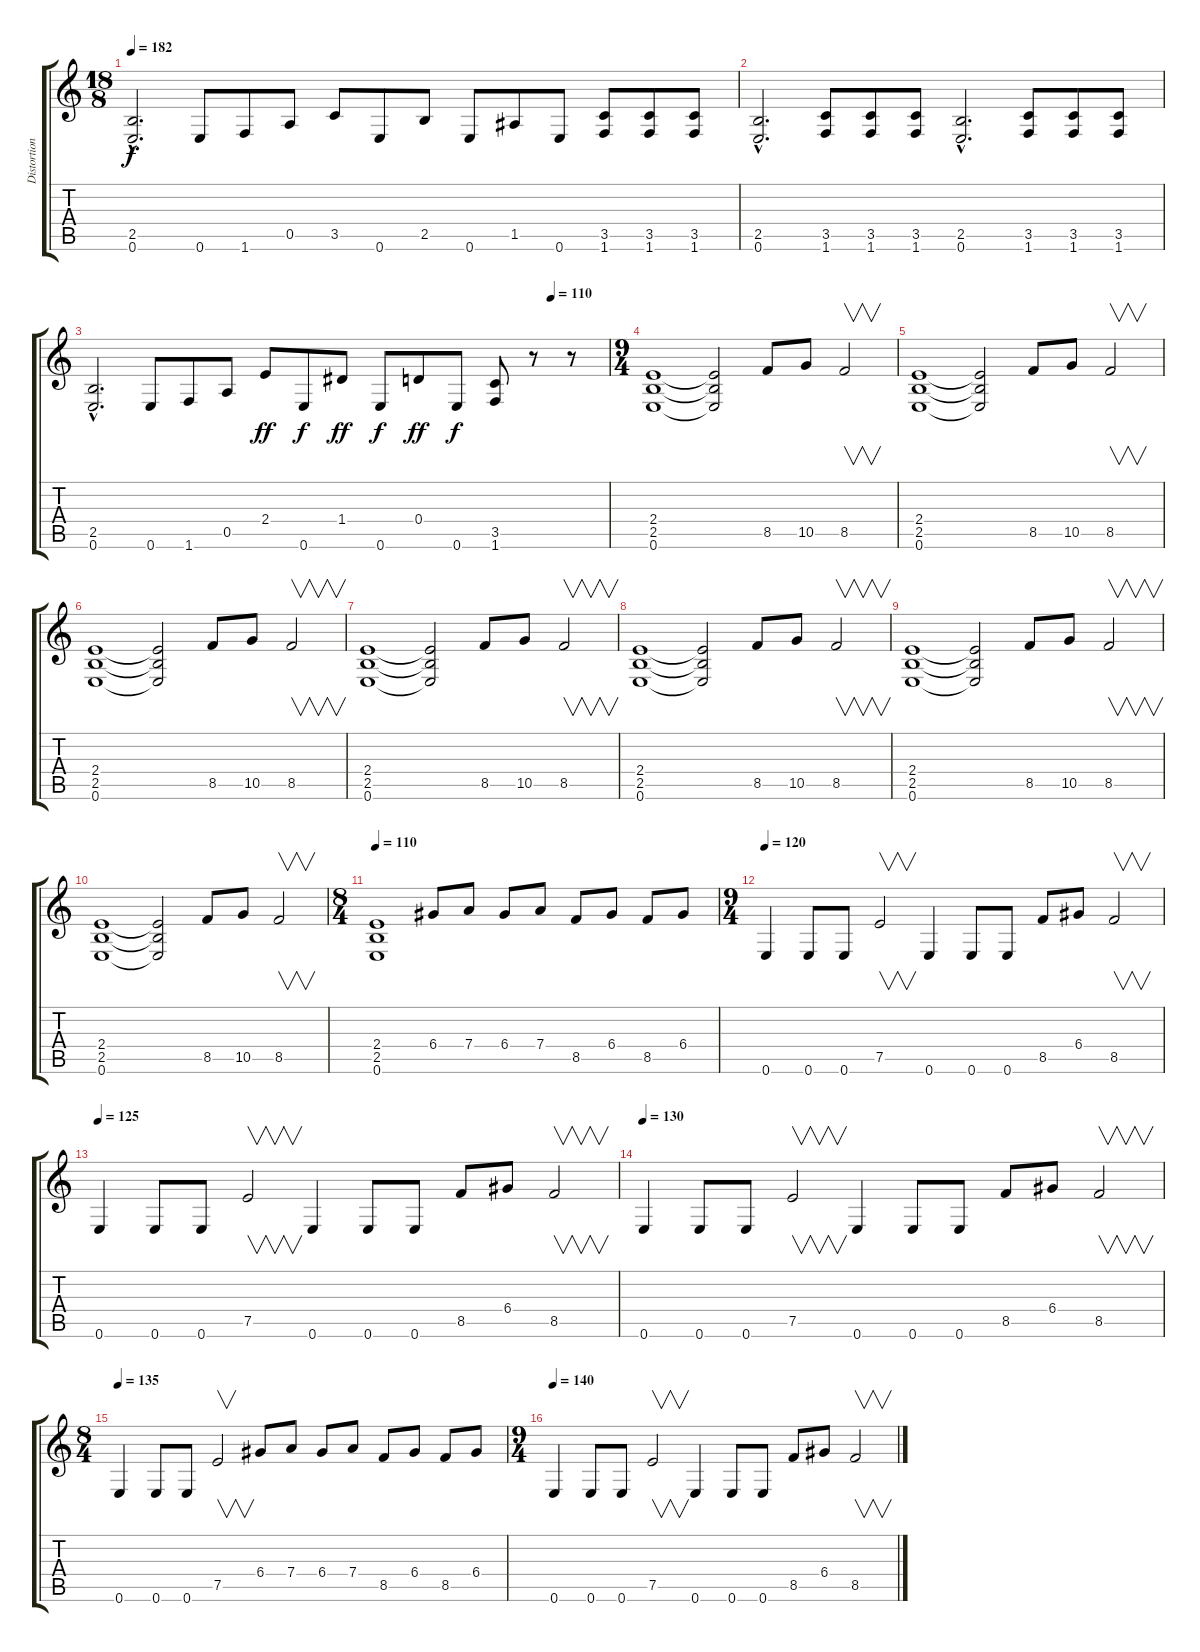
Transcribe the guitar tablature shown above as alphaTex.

\track ("Distortion Guitar 2" "Distortion") {instrument distortionguitar}
\staff {score tabs}
\tuning (E4 B3 G3 D3 A2 E2) {hide}
\ts (18 8)
\tempo 182
\clef g2
\ks c
(2.5{hac} 0.6{hac}).2{d dy f} 0.6.8 1.6.8 0.5.8 3.5.8{instrument guitarharmonics} 0.6.8{instrument distortionguitar} 2.5.8{instrument guitarharmonics} 0.6.8{instrument distortionguitar} 1.5.8{instrument guitarharmonics} 0.6.8{instrument distortionguitar} (3.5 1.6).8 (3.5 1.6).8 (3.5 1.6).8 |
(2.5{hac} 0.6{hac}).2{d} (3.5 1.6).8 (3.5 1.6).8 (3.5 1.6).8 (2.5{hac} 0.6{hac}).2{d} (3.5 1.6).8 (3.5 1.6).8 (3.5 1.6).8 |
\tempo (110 0.8888888888888888)
(2.5{hac} 0.6{hac}).2{d} 0.6.8 1.6.8 0.5.8 2.4.8{dy ff} 0.6.8{dy f} 1.4.8{dy ff} 0.6.8{dy f} 0.4.8{dy ff} 0.6.8{dy f} (3.5 1.6).8 r.8 r.8 |
\ts (9 4)
(2.4 2.5 0.6).1 (2.4{t} 2.5{t} 0.6{t}).2 8.5.8 10.5.8 8.5.2{v} |
(2.4 2.5 0.6).1 (2.4{t} 2.5{t} 0.6{t}).2 8.5.8 10.5.8 8.5.2{v} |
(2.4 2.5 0.6).1 (2.4{t} 2.5{t} 0.6{t}).2 8.5.8 10.5.8 8.5.2{v} |
(2.4 2.5 0.6).1 (2.4{t} 2.5{t} 0.6{t}).2 8.5.8 10.5.8 8.5.2{v} |
(2.4 2.5 0.6).1 (2.4{t} 2.5{t} 0.6{t}).2 8.5.8 10.5.8 8.5.2{v} |
(2.4 2.5 0.6).1 (2.4{t} 2.5{t} 0.6{t}).2 8.5.8 10.5.8 8.5.2{v} |
(2.4 2.5 0.6).1 (2.4{t} 2.5{t} 0.6{t}).2 8.5.8 10.5.8 8.5.2{v} |
\ts (8 4)
\tempo 110
(2.4 2.5 0.6).1 6.4.8 7.4.8 6.4.8 7.4.8 8.5.8 6.4.8 8.5.8 6.4.8 |
\ts (9 4)
\tempo 120
0.6.4 0.6.8 0.6.8 7.5.2{v} 0.6.4 0.6.8 0.6.8 8.5.8 6.4.8 8.5.2{v} |
\tempo 125
0.6.4 0.6.8 0.6.8 7.5.2{v} 0.6.4 0.6.8 0.6.8 8.5.8 6.4.8 8.5.2{v} |
\tempo 130
0.6.4 0.6.8 0.6.8 7.5.2{v} 0.6.4 0.6.8 0.6.8 8.5.8 6.4.8 8.5.2{v} |
\ts (8 4)
\tempo 135
0.6.4 0.6.8 0.6.8 7.5.2{v} 6.4.8 7.4.8 6.4.8 7.4.8 8.5.8 6.4.8 8.5.8 6.4.8 |
\ts (9 4)
\tempo 140
0.6.4 0.6.8 0.6.8 7.5.2{v} 0.6.4 0.6.8 0.6.8 8.5.8 6.4.8 8.5.2{v}
